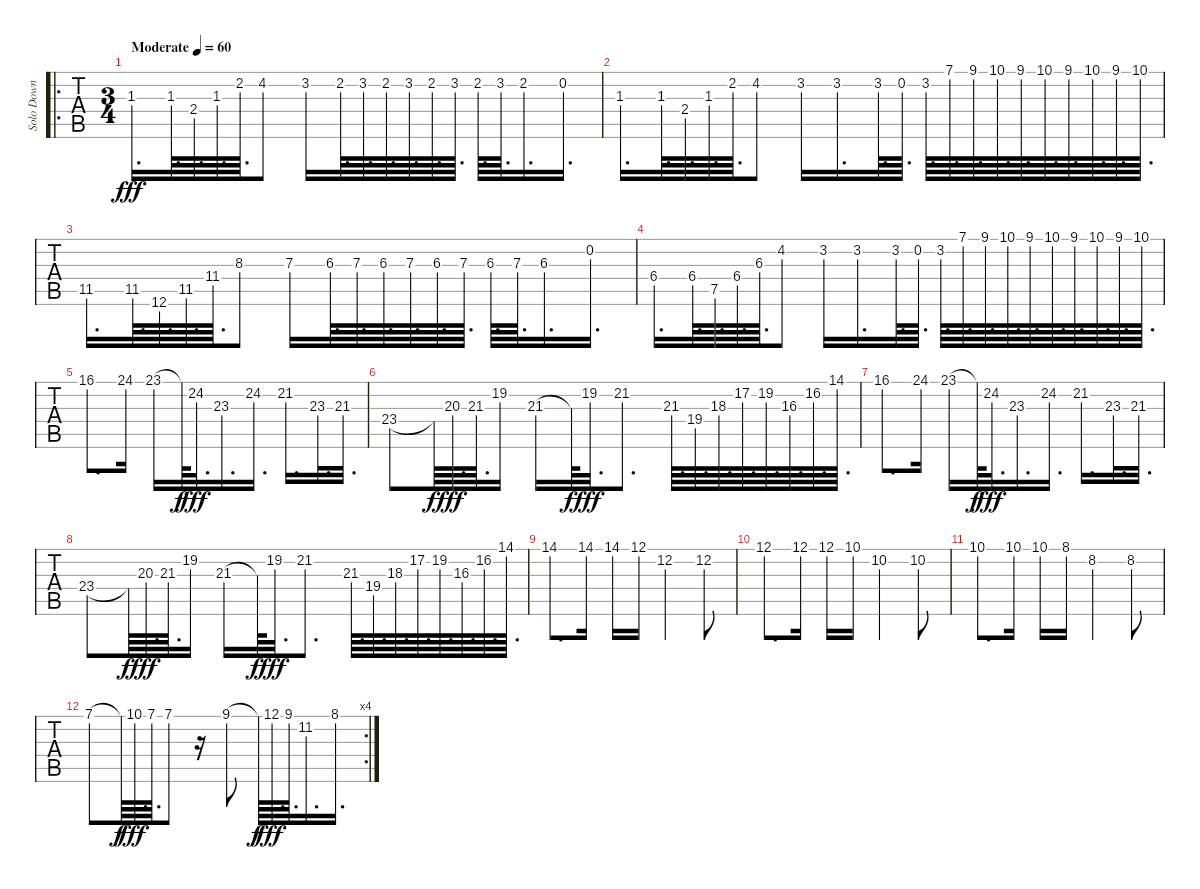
\track ("Solo Down" "Solo Down") {instrument overdrivenguitar}
\staff {tabs}
\tuning (E4 B3 G3 D3 A2 E2) {hide}
\ro
\ts (3 4)
\tempo (60 "Moderate")
\clef g2
\ks c
1.3.16{d dy fff instrument overdrivenguitar} 1.3.64{d} 2.4.64{d} 1.3.64{d} 2.2.64{d} 4.2.8 3.2.16 2.2.64{d} 3.2.64{d} 2.2.64{d} 3.2.64{d} 2.2.64{d} 3.2.64{d} 2.2.64{d} 3.2.64{d} 2.2.16{d} 0.2.16{d} |
1.3.16{d} 1.3.64{d} 2.4.64{d} 1.3.64{d} 2.2.64{d} 4.2.8 3.2.16 3.2.16{d} 3.2.64{d} 0.2.64{d} 3.2.64{d} 7.1.64{d} 9.1.64{d} 10.1.64{d} 9.1.64{d} 10.1.64{d} 9.1.64{d} 10.1.64{d} 9.1.64{d} 10.1.64{d} |
11.5.16{d} 11.5.64{d} 12.6.64{d} 11.5.64{d} 11.4.64{d} 8.3.8 7.3.16 6.3.64{d} 7.3.64{d} 6.3.64{d} 7.3.64{d} 6.3.64{d} 7.3.64{d} 6.3.64{d} 7.3.64{d} 6.3.16{d} 0.2.16{d} |
6.4.16{d} 6.4.64{d} 7.5.64{d} 6.4.64{d} 6.3.64{d} 4.2.8 3.2.16 3.2.16{d} 3.2.64{d} 0.2.64{d} 3.2.64{d} 7.1.64{d} 9.1.64{d} 10.1.64{d} 9.1.64{d} 10.1.64{d} 9.1.64{d} 10.1.64{d} 9.1.64{d} 10.1.64{d} |
16.1.8{d} 24.1.16 23.1.16 23.1{t}.64{dy f} 24.2.32{d dy fff} 23.3.16{d} 24.2.16{d} 21.2.16{d} 23.3.32{d} 21.3.32{d} |
23.4.8 23.4{t}.64{dy f} 20.3.64{d dy fff} 21.3.64{d} 19.2.16 21.3.16 21.3{t}.64{dy f} 19.2.32{d dy fff} 21.2.8{d} 21.3.64{d} 19.4.64{d} 18.3.64{d} 17.2.64{d} 19.2.64{d} 16.3.64{d} 16.2.64{d} 14.1.64{d} |
16.1.8{d} 24.1.16 23.1.16 23.1{t}.64{dy f} 24.2.32{d dy fff} 23.3.16{d} 24.2.16{d} 21.2.16{d} 23.3.32{d} 21.3.32{d} |
23.4.8 23.4{t}.64{dy f} 20.3.64{d dy fff} 21.3.64{d} 19.2.16 21.3.16 21.3{t}.64{dy f} 19.2.32{d dy fff} 21.2.8{d} 21.3.64{d} 19.4.64{d} 18.3.64{d} 17.2.64{d} 19.2.64{d} 16.3.64{d} 16.2.64{d} 14.1.64{d} |
14.1.8{d} 14.1.16 14.1.16 12.1.16 12.2.4 12.2.8 |
12.1.8{d} 12.1.16 12.1.16 10.1.16 10.2.4 10.2.8 |
10.1.8{d} 10.1.16 10.1.16 8.1.16 8.2.4 8.2.8 |
\rc 4
7.1.8 7.1{t}.64{dy f} 10.1.64{d dy fff} 7.1.64{d} 7.1.8 r.16 9.1.8 9.1{t}.64{dy f} 12.1.64{d dy fff} 9.1.64{d} 11.2.16{d} 8.1.16{d}
